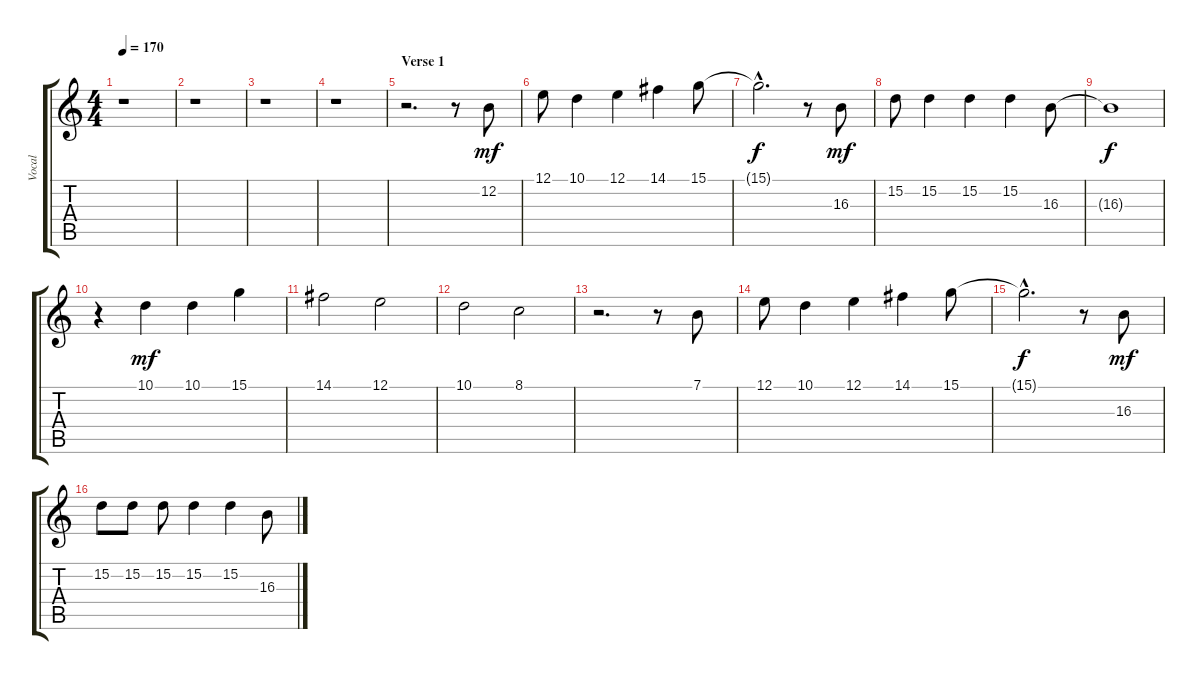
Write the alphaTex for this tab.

\track ("Vocal" "Vocal") {instrument harpsichord}
\staff {score tabs}
\tuning (E4 B3 G3 D3 A2 E2) {hide}
\ts (4 4)
\tempo 170
\clef g2
\ks c
r.1{dy mf} |
r.1 |
r.1 |
r.1 |
\section ("" "Verse 1")
r.2{d} r.8 12.2.8 |
12.1.8 10.1.4 12.1.4 14.1.4 15.1.8 |
15.1{hac t}.2{d dy f} r.8 16.3.8{dy mf} |
15.2.8 15.2.4 15.2.4 15.2.4 16.3.8 |
16.3{t}.1{dy f} |
r.4 10.1.4{dy mf} 10.1.4 15.1.4 |
14.1.2 12.1.2 |
10.1.2 8.1.2 |
r.2{d} r.8 7.1.8 |
12.1.8 10.1.4 12.1.4 14.1.4 15.1.8 |
15.1{hac t}.2{d dy f} r.8 16.3.8{dy mf} |
15.2.8 15.2.8 15.2.8 15.2.4 15.2.4 16.3.8
